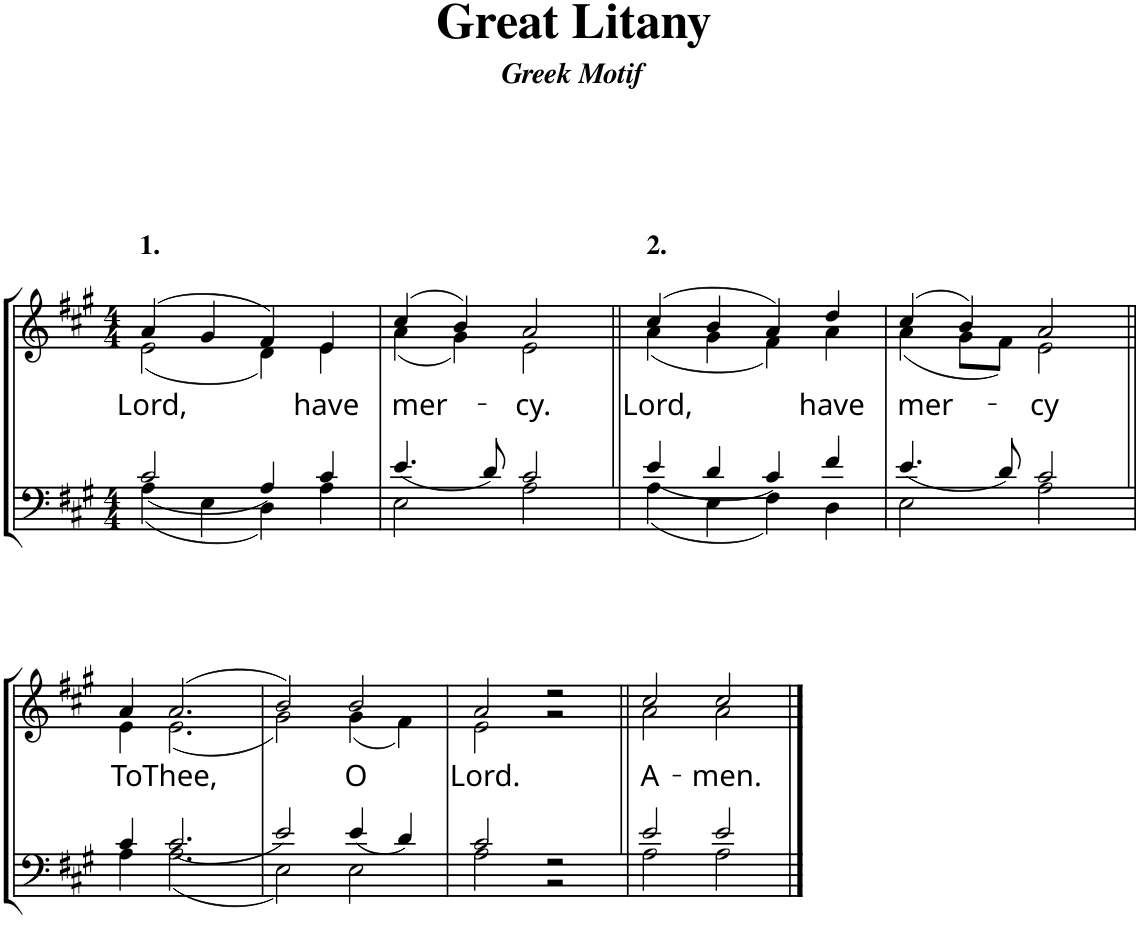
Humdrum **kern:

**kern	**kern	**text
*part1	*part1	*part1
*staff2	*staff1	*staff1
*I"Piano	*	*
*I'Pno.	*	*
*clefF4	*clefG2	*
*k[f#c#g#]	*k[f#c#g#]	*
*M4/4	*M4/4	*
=1	=1	=1
*^	*^	*
*	*^	*	*	*
!	!	!	!LO:TX:a:B:t=1.	!	!
!	!	!	!	!	!LO:LY:b
1ryy	2c#/	4A\	(4a/	(2e\	Lord,
.	.	4E\	4g#/	.	.
.	4A/	4D\	4f#/)	4d\)	.
!	!	!	!	!	!LO:LY:b
.	4c#/	4A\	4e/	4e\	have
=2	=2	=2	=2	=2	=2
!	!	!	!	!	!LO:LY:b
1ryy	4.e/	2E\	(4cc#/	(4a\	mer-
.	.	.	4b/)	4g#\)	.
.	8d/	.	.	.	.
!	!	!	!	!	!LO:LY:b
.	2c#/	2A\	2a/	2e\	-cy.
=3||	=3||	=3||	=3||	=3||	=3||
!	!	!	!LO:TX:a:B:t=2.	!	!
!	!	!	!	!	!LO:LY:b
1ryy	4e/	4A\	(4cc#/	(4a\	Lord,
.	4d/	4E\	4b/	4g#\	.
.	4c#/	4F#\	4a/)	4f#\)	.
!	!	!	!	!	!LO:LY:b
.	4f#/	4D\	4dd/	4a\	have
=4	=4	=4	=4	=4	=4
!	!	!	!	!	!LO:LY:b
1ryy	4.e/	2E\	(4cc#/	(4a\	mer-
.	.	.	4b/)	8g#\L	.
.	8d/	.	.	8f#\J)	.
!	!	!	!	!	!LO:LY:b
.	2c#/	2A\	2a/	2e\	-cy
!!LO:LB:g=z	!!
=5||	=5||	=5||	=5||	=5||	=5||
!	!	!	!	!	!LO:LY:b
1ryy	4c#/	4A\	4a/	4e\	To
!	!	!	!	!	!LO:LY:b
.	2.c#/	2.A\	(2.a/	(2.e\	Thee,
=6	=6	=6	=6	=6	=6
1ryy	2e/	2E\	2b/)	2g#\)	.
!	!	!	!	!	!LO:LY:b
.	4e/	2E\	2b/	(4g#\	O
.	4d/	.	.	4f#\)	.
=7	=7	=7	=7	=7	=7
!	!	!	!	!	!LO:LY:b
1ryy	2c#/	2A\	2a/	2e\	Lord.
.	2r	2r	2r	2r	.
=8||	=8||	=8||	=8||	=8||	=8||
!	!	!	!	!	!LO:LY:b
1ryy	2e/	2A\	2cc#/	2a\	A-
!	!	!	!	!	!LO:LY:b
.	2e/	2A\	2cc#/	2a\	-men.
*v	*v	*v	*	*	*
*	*v	*v	*
==	==	==
*-	*-	*-
